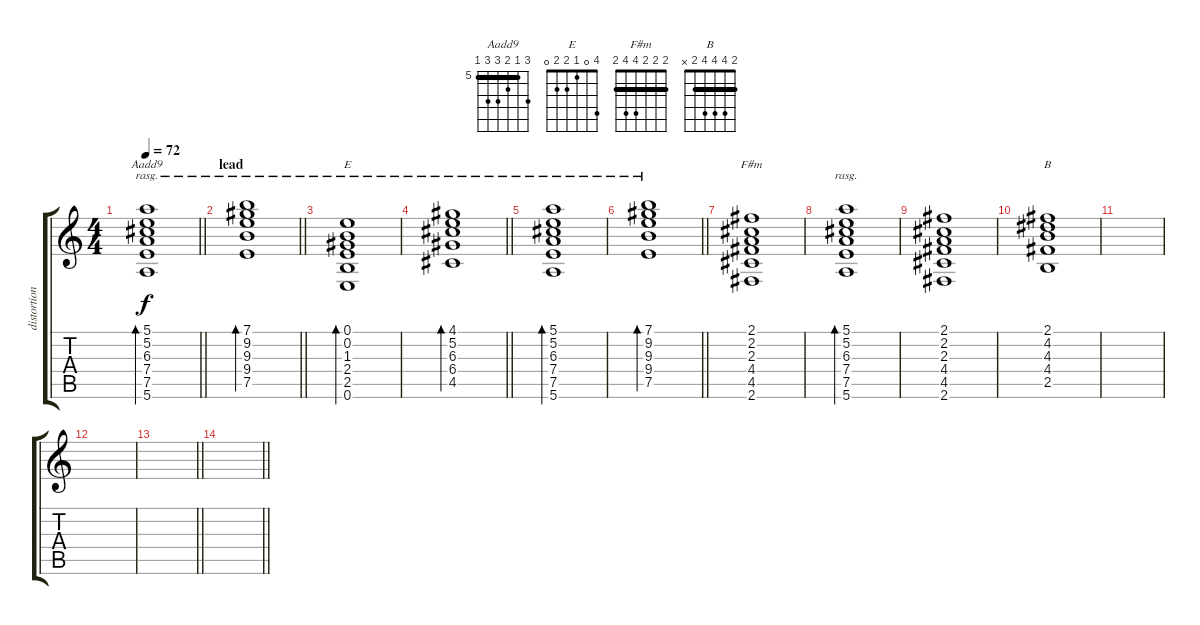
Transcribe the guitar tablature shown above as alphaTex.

\track ("distortion" "distortion") {instrument distortionguitar}
\staff {score tabs}
\tuning (E4 B3 G3 D3 A2 E2) {hide}
\chord ("Aadd9" 7 5 6 7 7 5) {firstfret 5 barre 5}
\chord ("E" 4 0 1 2 2 0)
\chord ("F#m" 2 2 2 4 4 2) {barre 2}
\chord ("B" 2 4 4 4 2 x) {barre 2}
\ts (4 4)
\tempo 72
\clef g2
\barLineRight lightlight
\ks c
(5.1 5.2 6.3 7.4 7.5 5.6).1{bd 120 ch "Aadd9" rasg ii dy f} |
\section ("" "lead")
\barLineRight lightlight
(7.1 9.2 9.3 9.4 7.5).1{bd 120 rasg ii} |
(0.1 0.2 1.3 2.4 2.5 0.6).1{bd 120 ch "E" rasg ii volume 5} |
\barLineRight lightlight
(4.1 5.2 6.3 6.4 4.5).1{bd 120 rasg ii} |
(5.1 5.2 6.3 7.4 7.5 5.6).1{bd 120 rasg ii} |
\barLineRight lightlight
(7.1 9.2 9.3 9.4 7.5).1{bd 120 rasg ii} |
(2.1 2.2 2.3 4.4 4.5 2.6).1{ch "F#m" volume 10} |
(5.1 5.2 6.3 7.4 7.5 5.6).1{bd 120 rasg ii} |
(2.1 2.2 2.3 4.4 4.5 2.6).1 |
(2.1 4.2 4.3 4.4 2.5).1{ch "B"} |
|
|
\barLineRight lightlight
|
\barLineRight lightlight
